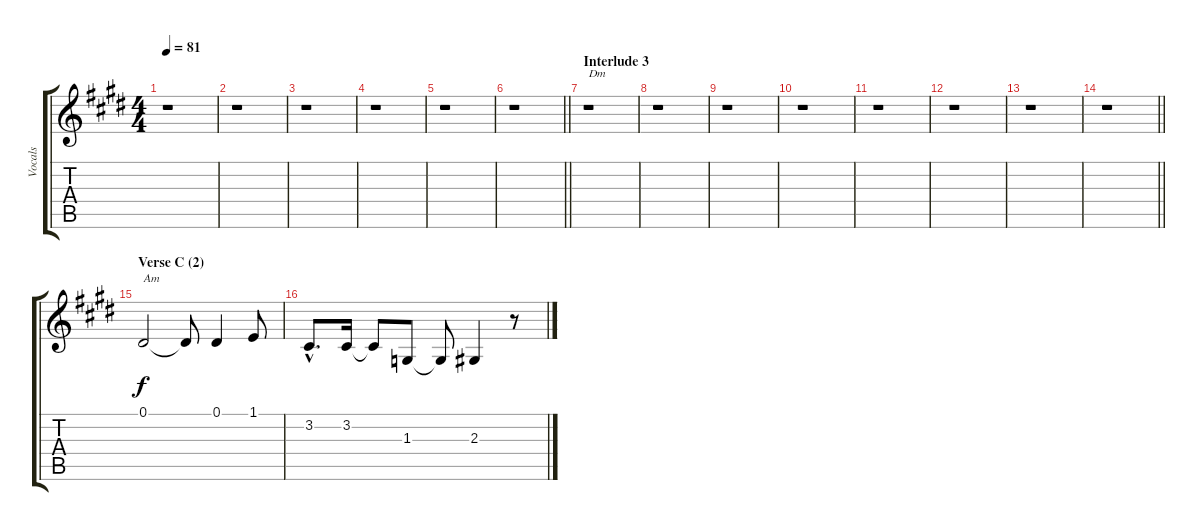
\track ("Vocals" "Vocals") {instrument sopranosax}
\staff {score tabs}
\tuning (Eb4 Bb3 Gb3 Db3 Ab2 Eb2) {hide}
\ts (4 4)
\tempo 81
\clef g2
\ks c#minor
r.1{dy f} |
r.1 |
r.1 |
r.1 |
r.1 |
\barLineRight lightlight
r.1 |
\section ("" "Interlude 3")
r.1{txt "Dm"} |
r.1 |
r.1 |
r.1 |
r.1 |
r.1 |
r.1 |
\barLineRight lightlight
r.1 |
\section ("" "Verse C (2)")
0.1.2{txt "Am"} 0.1{t}.8 0.1.4 1.1.8 |
3.2{hac}.8{d} 3.2.16 3.2{t}.8 1.3.8 1.3{t}.8 2.3.4 r.8
